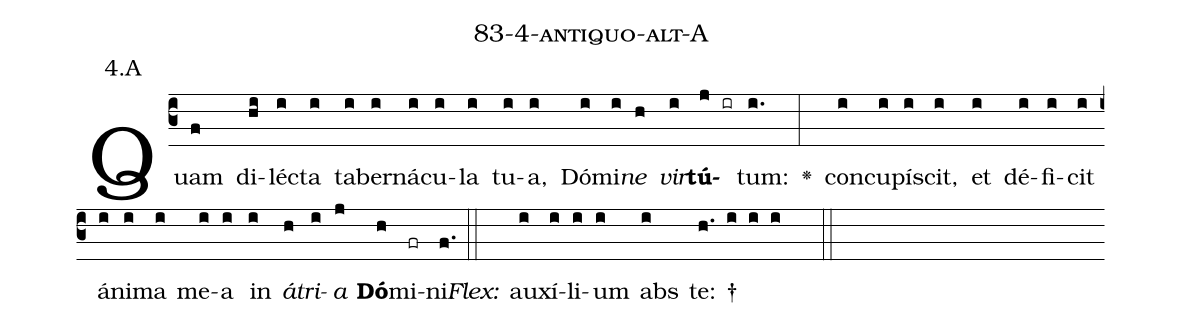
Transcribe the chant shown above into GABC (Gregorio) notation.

name: 83-4-antiquo-alt-A;
annotation: 4.A;
%%
(c3)Quam(f) di(hi)léc(i)ta(i) ta(i)ber(i)ná(i)cu(i)la(i) tu(i)a,(i) Dó(i)mi(i)<i>ne</i>(h) <i>vir</i>(i)<b>tú</b>(j ir)tum:(i.) <v>\greheightstar</v>(:) con(i)cu(i)pí(i)scit,(i) et(i) dé(i)fi(i)cit(i) á(i)ni(i)ma(i) me(i)a(i) in(i) <i>á</i>(h)<i>tri</i>(i)<i>a</i>(j) <b>Dó</b>(h)mi(fr)ni.(f.) (::)
<i>Flex:</i>()  au(i)xí(i)li(i)um(i) abs(i) te: †(h. i i i  ::)

%E(i) u(h) o(i) u(j) a(h) e.(f.) (::)
